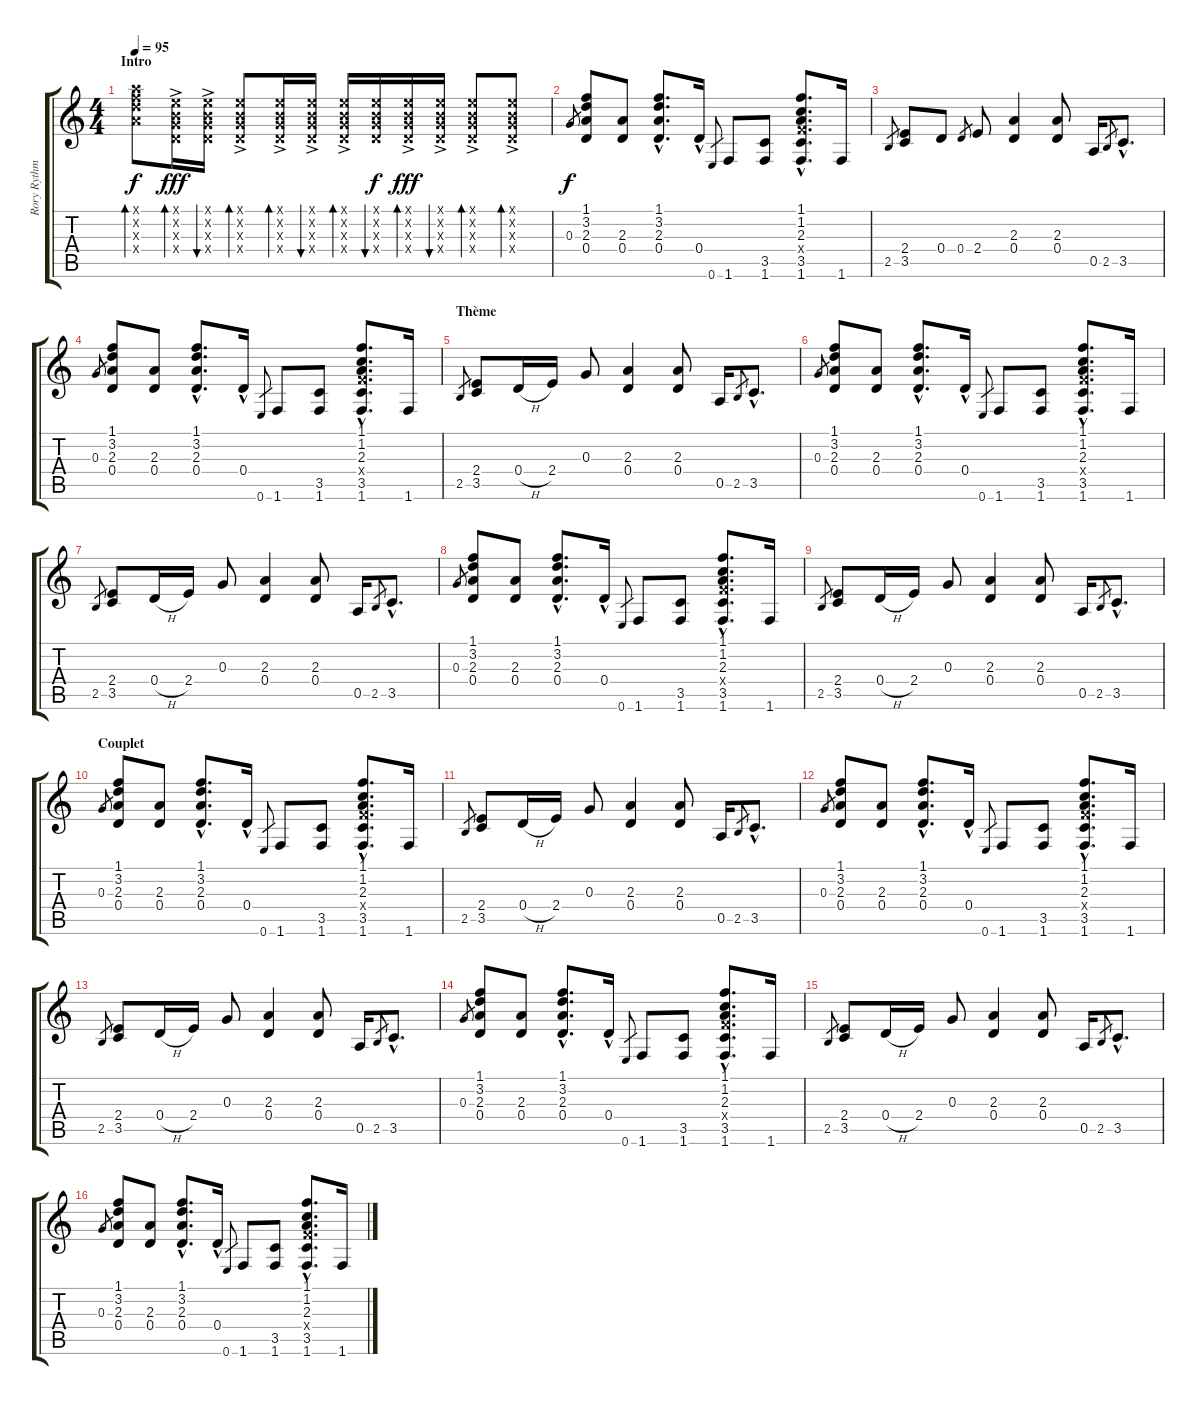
\track ("Rory Rythmic" "Rory Rythm") {instrument overdrivenguitar}
\staff {score tabs}
\tuning (E4 B3 G3 D3 A2 E2) {hide}
\ts (4 4)
\section ("" "Intro")
\tempo 95
\clef g2
\ks c
(5.1{x} 6.2{x} 7.3{x} 7.4{x}).8{bd 60 dy f instrument overdrivenguitar} (0.1{ac x} 0.2{x} 0.3{x} 0.4{x}).16{bd 60 dy fff} (0.1{ac x} 0.2{x} 0.3{x} 0.4{x}).16{bu 60} (0.1{ac x} 0.2{x} 0.3{x} 0.4{x}).8{bd 60} (0.1{ac x} 0.2{x} 0.3{x} 0.4{x}).16{bd 60} (0.1{ac x} 0.2{x} 0.3{x} 0.4{x}).16{bu 60} (0.1{ac x} 0.2{x} 0.3{x} 0.4{x}).16{bd 60} (0.1{x} 0.2{x} 0.3{x} 0.4{x}).16{bu 60 dy f} (0.1{ac x} 0.2{x} 0.3{x} 0.4{x}).16{bd 60 dy fff} (0.1{ac x} 0.2{x} 0.3{x} 0.4{x}).16{bu 60} (0.1{ac x} 0.2{x} 0.3{x} 0.4{x}).8{bd 60} (0.1{ac x} 0.2{x} 0.3{x} 0.4{x}).8{bd 60} |
0.3.8{gr dy f} (1.1 3.2 2.3 0.4).8 (2.3 0.4).8 (1.1{hac} 3.2{hac} 2.3{hac} 0.4{hac}).8{d} 0.4{hac}.16 0.6.8{gr} 1.6.8 (3.5 1.6).8 (1.1{hac} 1.2{hac} 2.3{hac} 3.4{hac x} 3.5{hac} 1.6{hac}).8{d} 1.6.16 |
2.5.8{gr} (2.4 3.5).8 0.4.8 0.4.8{gr} 2.4.8 (2.3 0.4).4 (2.3 0.4).8 0.5.16 2.5.8{gr} 3.5{hac}.8{d} |
0.3.8{gr} (1.1 3.2 2.3 0.4).8 (2.3 0.4).8 (1.1{hac} 3.2{hac} 2.3{hac} 0.4{hac}).8{d} 0.4{hac}.16 0.6.8{gr} 1.6.8 (3.5 1.6).8 (1.1{hac} 1.2{hac} 2.3{hac} 3.4{hac x} 3.5{hac} 1.6{hac}).8{d} 1.6.16 |
\section ("" "Thème")
2.5.8{gr} (2.4 3.5).8 0.4{h}.16 2.4.16 0.3.8 (2.3 0.4).4 (2.3 0.4).8 0.5.16 2.5.8{gr} 3.5{hac}.8{d} |
0.3.8{gr} (1.1 3.2 2.3 0.4).8 (2.3 0.4).8 (1.1{hac} 3.2{hac} 2.3{hac} 0.4{hac}).8{d} 0.4{hac}.16 0.6.8{gr} 1.6.8 (3.5 1.6).8 (1.1{hac} 1.2{hac} 2.3{hac} 3.4{hac x} 3.5{hac} 1.6{hac}).8{d} 1.6.16 |
2.5.8{gr} (2.4 3.5).8 0.4{h}.16 2.4.16 0.3.8 (2.3 0.4).4 (2.3 0.4).8 0.5.16 2.5.8{gr} 3.5{hac}.8{d} |
0.3.8{gr} (1.1 3.2 2.3 0.4).8 (2.3 0.4).8 (1.1{hac} 3.2{hac} 2.3{hac} 0.4{hac}).8{d} 0.4{hac}.16 0.6.8{gr} 1.6.8 (3.5 1.6).8 (1.1{hac} 1.2{hac} 2.3{hac} 3.4{hac x} 3.5{hac} 1.6{hac}).8{d} 1.6.16 |
2.5.8{gr} (2.4 3.5).8 0.4{h}.16 2.4.16 0.3.8 (2.3 0.4).4 (2.3 0.4).8 0.5.16 2.5.8{gr} 3.5{hac}.8{d} |
\section ("" "Couplet")
0.3.8{gr} (1.1 3.2 2.3 0.4).8 (2.3 0.4).8 (1.1{hac} 3.2{hac} 2.3{hac} 0.4{hac}).8{d} 0.4{hac}.16 0.6.8{gr} 1.6.8 (3.5 1.6).8 (1.1{hac} 1.2{hac} 2.3{hac} 3.4{hac x} 3.5{hac} 1.6{hac}).8{d} 1.6.16 |
2.5.8{gr} (2.4 3.5).8 0.4{h}.16 2.4.16 0.3.8 (2.3 0.4).4 (2.3 0.4).8 0.5.16 2.5.8{gr} 3.5{hac}.8{d} |
0.3.8{gr} (1.1 3.2 2.3 0.4).8 (2.3 0.4).8 (1.1{hac} 3.2{hac} 2.3{hac} 0.4{hac}).8{d} 0.4{hac}.16 0.6.8{gr} 1.6.8 (3.5 1.6).8 (1.1{hac} 1.2{hac} 2.3{hac} 3.4{hac x} 3.5{hac} 1.6{hac}).8{d} 1.6.16 |
2.5.8{gr} (2.4 3.5).8 0.4{h}.16 2.4.16 0.3.8 (2.3 0.4).4 (2.3 0.4).8 0.5.16 2.5.8{gr} 3.5{hac}.8{d} |
0.3.8{gr} (1.1 3.2 2.3 0.4).8 (2.3 0.4).8 (1.1{hac} 3.2{hac} 2.3{hac} 0.4{hac}).8{d} 0.4{hac}.16 0.6.8{gr} 1.6.8 (3.5 1.6).8 (1.1{hac} 1.2{hac} 2.3{hac} 3.4{hac x} 3.5{hac} 1.6{hac}).8{d} 1.6.16 |
2.5.8{gr} (2.4 3.5).8 0.4{h}.16 2.4.16 0.3.8 (2.3 0.4).4 (2.3 0.4).8 0.5.16 2.5.8{gr} 3.5{hac}.8{d} |
0.3.8{gr} (1.1 3.2 2.3 0.4).8 (2.3 0.4).8 (1.1{hac} 3.2{hac} 2.3{hac} 0.4{hac}).8{d} 0.4{hac}.16 0.6.8{gr} 1.6.8 (3.5 1.6).8 (1.1{hac} 1.2{hac} 2.3{hac} 3.4{hac x} 3.5{hac} 1.6{hac}).8{d} 1.6.16
